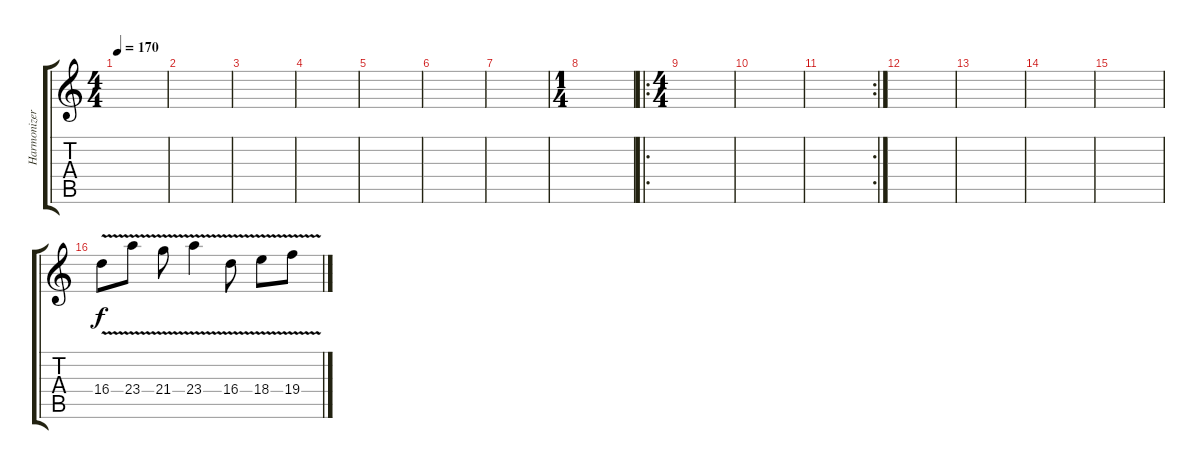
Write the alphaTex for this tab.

\track ("Harmonizer" "Harmonizer") {instrument overdrivenguitar}
\staff {score tabs}
\tuning (C4 G3 Eb3 Bb2 F2 C2) {hide}
\ts (4 4)
\tempo 170
\clef g2
\ks c
|
|
|
|
|
|
|
\ts (1 4)
|
\ro
\ts (4 4)
|
|
\rc 2
|
|
|
|
|
16.4{v}.8 23.4{v}.8 21.4{v}.8 23.4{v}.4 16.4{v}.8 18.4{v}.8 19.4{v}.8
